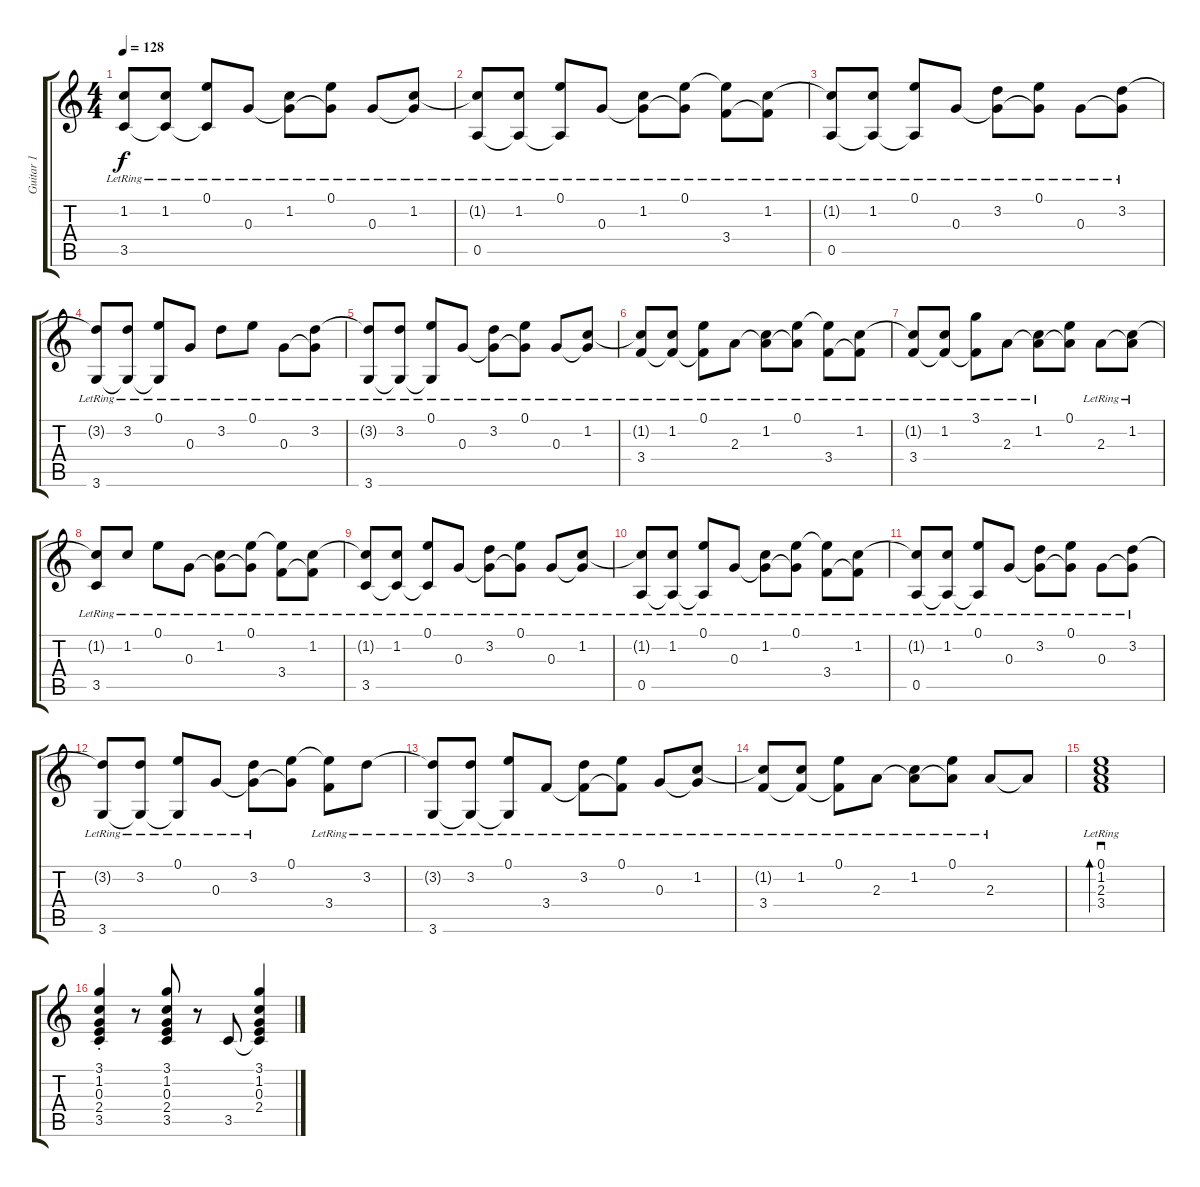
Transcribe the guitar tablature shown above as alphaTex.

\track ("Guitar 1" "Guitar 1") {instrument acousticguitarnylon}
\staff {score tabs}
\tuning (E4 B3 G3 D3 A2 E2) {hide}
\ts (4 4)
\tempo 128
\clef g2
\ks c
(1.2{t} 3.5{lr}).8{dy f} (1.2{lr} 3.5{t}).8 (0.1{lr} 3.5{t}).8 0.3{lr}.8 (1.2{lr} 0.3{t}).8 (0.1{lr} 0.3{t}).8 0.3{lr}.8 (1.2{lr} 0.3{t}).8 |
(1.2{t} 0.5{lr}).8 (1.2{lr} 0.5{t}).8 (0.1{lr} 0.5{t}).8 0.3{lr}.8 (1.2{lr} 0.3{t}).8 (0.1{lr} 0.3{t}).8 (0.1{t} 3.4{lr}).8 (1.2{lr} 3.4{t}).8 |
(1.2{t} 0.5{lr}).8 (1.2{lr} 0.5{t}).8 (0.1{lr} 0.5{t}).8 0.3{lr}.8 (3.2{lr} 0.3{t}).8 (0.1{lr} 0.3{t}).8 0.3{lr}.8 (3.2{lr} 0.3{t}).8 |
(3.2{t} 3.6{lr}).8 (3.2{lr} 3.6{t}).8 (0.1{lr} 3.6{t}).8 0.3{lr}.8 3.2{lr}.8 0.1{lr}.8 0.3{lr}.8 (3.2{lr} 0.3{t}).8 |
(3.2{t} 3.6{lr}).8 (3.2{lr} 3.6{t}).8 (0.1{lr} 3.6{t}).8 0.3{lr}.8 (3.2{lr} 0.3{t}).8 (0.1{lr} 0.3{t}).8 0.3{lr}.8 (1.2{lr} 0.3{t}).8 |
(1.2{t} 3.4{lr}).8 (1.2{lr} 3.4{t}).8 (0.1{lr} 3.4{t}).8 2.3{lr}.8 (1.2{lr} 2.3{t}).8 (0.1{lr} 2.3{t}).8 (0.1{t} 3.4{lr}).8 (1.2{lr} 3.4{t}).8 |
(1.2{t} 3.4{lr}).8 (1.2{lr} 3.4{t}).8 (3.1{lr} 3.4{t}).8 2.3{lr}.8 (1.2{lr} 2.3{t}).8 (0.1 2.3{t}).8 2.3{lr}.8 (1.2{lr} 2.3{t}).8 |
(1.2{t} 3.5{lr}).8 1.2{lr}.8 0.1{lr}.8 0.3{lr}.8 (1.2{lr} 0.3{t}).8 (0.1{lr} 0.3{t}).8 (0.1{t} 3.4{lr}).8 (1.2{lr} 3.4{t}).8 |
(1.2{t} 3.5{lr}).8 (1.2{lr} 3.5{t}).8 (0.1{lr} 3.5{t}).8 0.3{lr}.8 (3.2{lr} 0.3{t}).8 (0.1{lr} 0.3{t}).8 0.3{lr}.8 (1.2{lr} 0.3{t}).8 |
(1.2{t} 0.5{lr}).8 (1.2{lr} 0.5{t}).8 (0.1{lr} 0.5{t}).8 0.3{lr}.8 (1.2{lr} 0.3{t}).8 (0.1{lr} 0.3{t}).8 (0.1{t} 3.4{lr}).8 (1.2{lr} 3.4{t}).8 |
(1.2{t} 0.5{lr}).8 (1.2{lr} 0.5{t}).8 (0.1{lr} 0.5{t}).8 0.3{lr}.8 (3.2{lr} 0.3{t}).8 (0.1{lr} 0.3{t}).8 0.3{lr}.8 (3.2{lr} 0.3{t}).8 |
(3.2{t} 3.6{lr}).8 (3.2{lr} 3.6{t}).8 (0.1{lr} 3.6{t}).8 0.3{lr}.8 (3.2{lr} 0.3{t}).8 (0.1 0.3{t}).8 (0.1{t} 3.4{lr}).8 3.2{lr}.8 |
(3.2{t} 3.6{lr}).8 (3.2{lr} 3.6{t}).8 (0.1{lr} 3.6{t}).8 3.4{lr}.8 (3.2{lr} 3.4{t}).8 (0.1{lr} 3.4{t}).8 0.3{lr}.8 (1.2{lr} 0.3{t}).8 |
(1.2{t} 3.4{lr}).8 (1.2{lr} 3.4{t}).8 (0.1{lr} 3.4{t}).8 2.3{lr}.8 (1.2{lr} 2.3{t}).8 (0.1{lr} 2.3{t}).8 2.3{lr}.8 2.3{t}.8 |
(0.1{lr} 1.2{lr} 2.3{lr} 3.4{lr}).1{sd bd 480} |
(3.1{st} 1.2{st} 0.3{st} 2.4{st} 3.5{st}).4 r.8 (3.1 1.2 0.3 2.4 3.5).8 r.8 3.5.8 (3.1 1.2 0.3 2.4 3.5{t}).4
